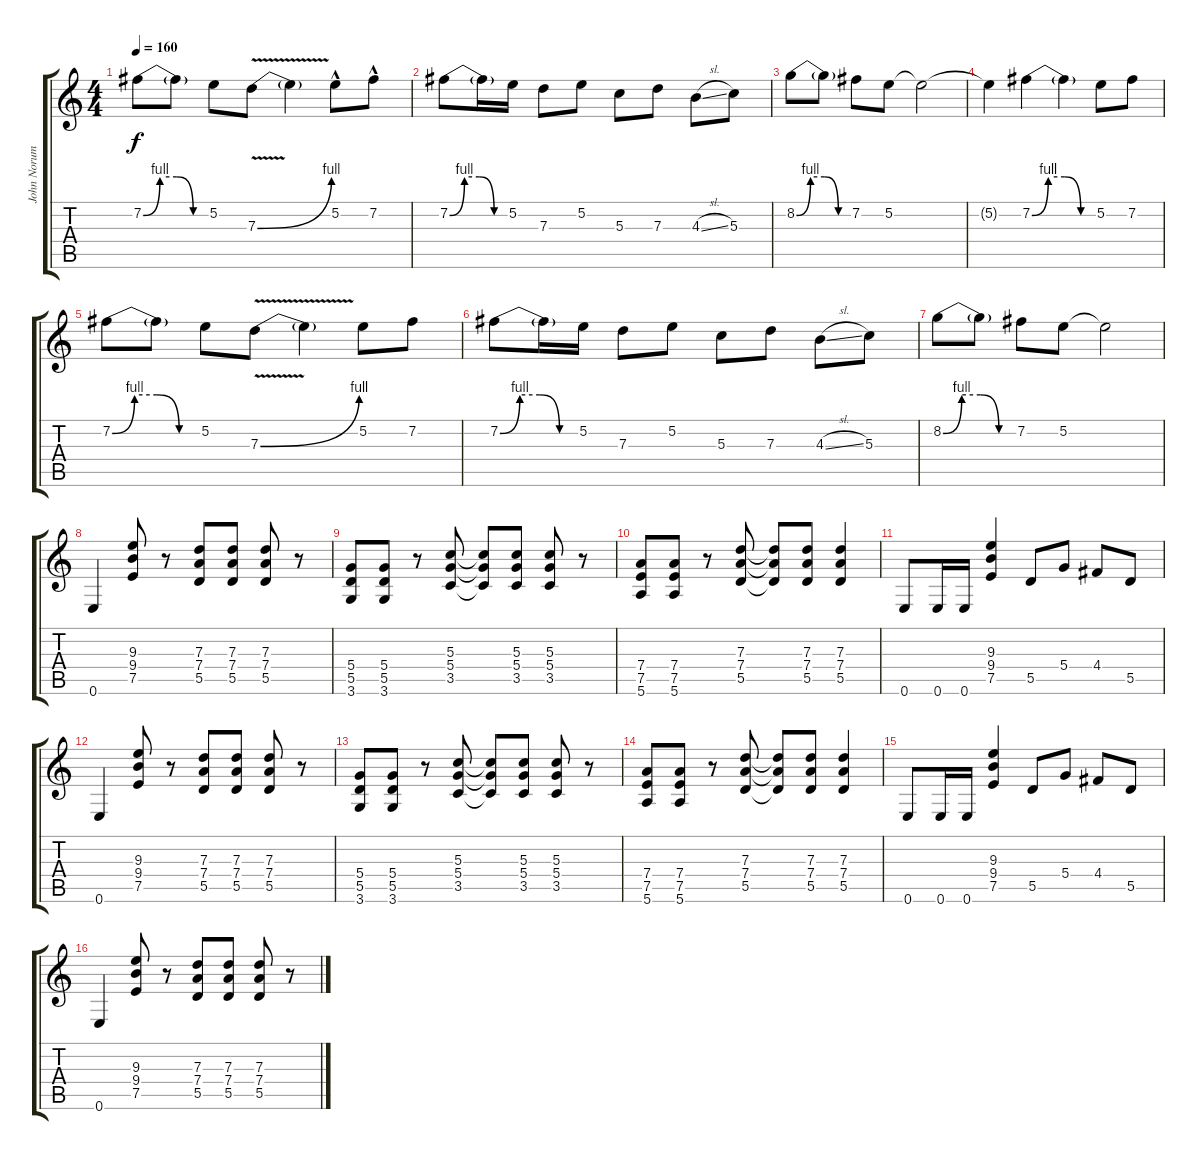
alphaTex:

\track ("John Norum Rythm" "John Norum") {instrument distortionguitar}
\staff {score tabs}
\tuning (E4 B3 G3 D3 A2 E2) {hide}
\ts (4 4)
\tempo 160
\clef g2
\ks c
7.2{be (custom 0 0 15 4 30 4 45 0 60 0)}.8{dy f} 7.2{t}.8 5.2.8 7.3{be (bend 0 0 60 4) v}.8 7.3{t}.4 5.2{hac}.8 7.2{hac}.8 |
7.2{be (custom 0 0 15 4 30 4 45 0 60 0)}.8 7.2{t}.16 5.2.16 7.3.8 5.2.8 5.3.8 7.3.8 4.3{sl}.8 5.3.8 |
8.2{be (custom 0 0 15 4 30 4 45 0 60 0)}.8 8.2{t}.8 7.2.8 5.2.8 5.2{t}.2 |
5.2{t}.4 7.2{be (custom 0 0 15 4 30 4 45 0 60 0)}.4 7.2{t}.4 5.2.8 7.2.8 |
7.2{be (custom 0 0 15 4 30 4 45 0 60 0)}.8 7.2{t}.8 5.2.8 7.3{be (bend 0 0 60 4) v}.8 7.3{t}.4 5.2.8 7.2.8 |
7.2{be (custom 0 0 15 4 30 4 45 0 60 0)}.8 7.2{t}.16 5.2.16 7.3.8 5.2.8 5.3.8 7.3.8 4.3{sl}.8 5.3.8 |
8.2{be (custom 0 0 15 4 30 4 45 0 60 0)}.8 8.2{t}.8 7.2.8 5.2.8 5.2{t}.2 |
0.6.4 (9.3 9.4 7.5).8 r.8 (7.3 7.4 5.5).8 (7.3 7.4 5.5).8 (7.3 7.4 5.5).8 r.8 |
(5.4 5.5 3.6).8 (5.4 5.5 3.6).8 r.8 (5.3 5.4 3.5).8 (5.3{t} 5.4{t} 3.5{t}).8 (5.3 5.4 3.5).8 (5.3 5.4 3.5).8 r.8 |
(7.4 7.5 5.6).8 (7.4 7.5 5.6).8 r.8 (7.3 7.4 5.5).8 (7.3{t} 7.4{t} 5.5{t}).8 (7.3 7.4 5.5).8 (7.3 7.4 5.5).4 |
0.6.8 0.6.16 0.6.16 (9.3 9.4 7.5).4 5.5.8 5.4.8 4.4.8 5.5.8 |
0.6.4 (9.3 9.4 7.5).8 r.8 (7.3 7.4 5.5).8 (7.3 7.4 5.5).8 (7.3 7.4 5.5).8 r.8 |
(5.4 5.5 3.6).8 (5.4 5.5 3.6).8 r.8 (5.3 5.4 3.5).8 (5.3{t} 5.4{t} 3.5{t}).8 (5.3 5.4 3.5).8 (5.3 5.4 3.5).8 r.8 |
(7.4 7.5 5.6).8 (7.4 7.5 5.6).8 r.8 (7.3 7.4 5.5).8 (7.3{t} 7.4{t} 5.5{t}).8 (7.3 7.4 5.5).8 (7.3 7.4 5.5).4 |
0.6.8 0.6.16 0.6.16 (9.3 9.4 7.5).4 5.5.8 5.4.8 4.4.8 5.5.8 |
0.6.4 (9.3 9.4 7.5).8 r.8 (7.3 7.4 5.5).8 (7.3 7.4 5.5).8 (7.3 7.4 5.5).8 r.8
